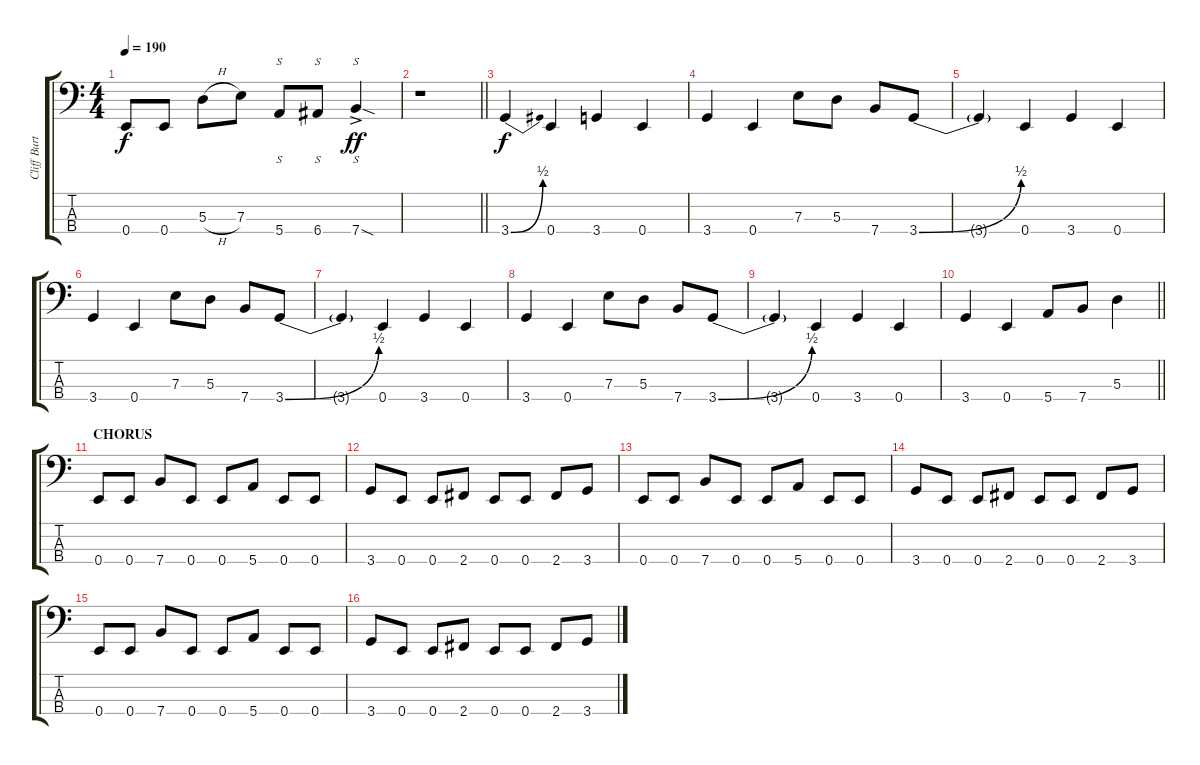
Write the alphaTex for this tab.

\track ("Cliff Burton - bass guitar" "Cliff Burt") {instrument electricbassfinger}
\staff {score tabs}
\tuning (G2 D2 A1 E1) {hide}
\ts (4 4)
\tempo 190
\clef f4
\ks c
0.4.8{dy f} 0.4.8 5.3{h}.8 7.3.8 5.4.8{s} 6.4.8{s} 7.4{sod ac}.4{s dy ff} |
\barLineRight lightlight
r.1 |
\section ("" "")
3.4{be (bend 0 0 60 2)}.4{dy f} 0.4.4 3.4.4 0.4.4 |
3.4.4 0.4.4 7.3.8 5.3.8 7.4.8 3.4{be (bend 0 0 60 2)}.8 |
3.4{t}.4 0.4.4 3.4.4 0.4.4 |
3.4.4 0.4.4 7.3.8 5.3.8 7.4.8 3.4{be (bend 0 0 60 2)}.8 |
3.4{t}.4 0.4.4 3.4.4 0.4.4 |
3.4.4 0.4.4 7.3.8 5.3.8 7.4.8 3.4{be (bend 0 0 60 2)}.8 |
3.4{t}.4 0.4.4 3.4.4 0.4.4 |
\barLineRight lightlight
3.4.4 0.4.4 5.4.8 7.4.8 5.3.4 |
\section ("" "CHORUS")
0.4.8 0.4.8 7.4.8 0.4.8 0.4.8 5.4.8 0.4.8 0.4.8 |
3.4.8 0.4.8 0.4.8 2.4.8 0.4.8 0.4.8 2.4.8 3.4.8 |
0.4.8 0.4.8 7.4.8 0.4.8 0.4.8 5.4.8 0.4.8 0.4.8 |
3.4.8 0.4.8 0.4.8 2.4.8 0.4.8 0.4.8 2.4.8 3.4.8 |
0.4.8 0.4.8 7.4.8 0.4.8 0.4.8 5.4.8 0.4.8 0.4.8 |
3.4.8 0.4.8 0.4.8 2.4.8 0.4.8 0.4.8 2.4.8 3.4.8
